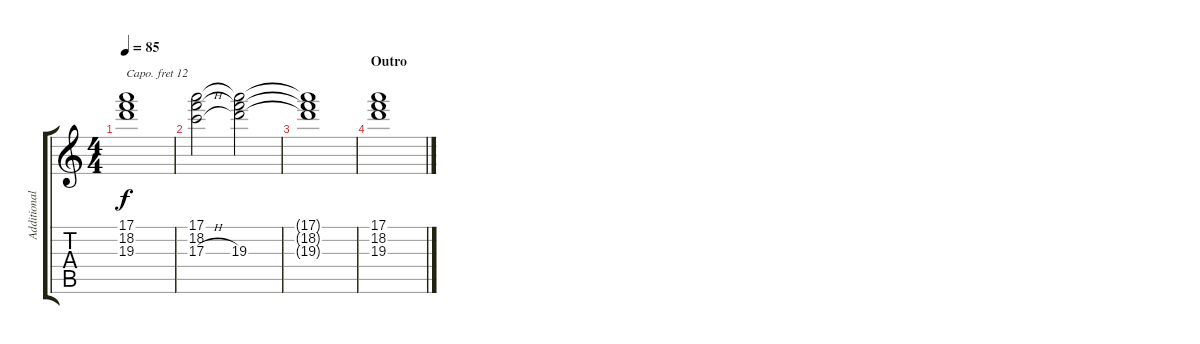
\track ("Additional Keys" "Additional") {instrument pad1newage}
\staff {score tabs}
\capo 12
\tuning (E4 B3 G3 D3 A2 E2) {hide}
\ts (4 4)
\tempo 85
\clef g2
\ks c
(17.1{t} 18.2{t} 19.3{t}).1{dy f} |
(17.1 18.2 17.3{h}).2 (17.1{t} 18.2{t} 19.3).2 |
(17.1{t} 18.2{t} 19.3{t}).1 |
\section ("" "Outro")
(17.1 18.2 19.3).1{volume 2}
